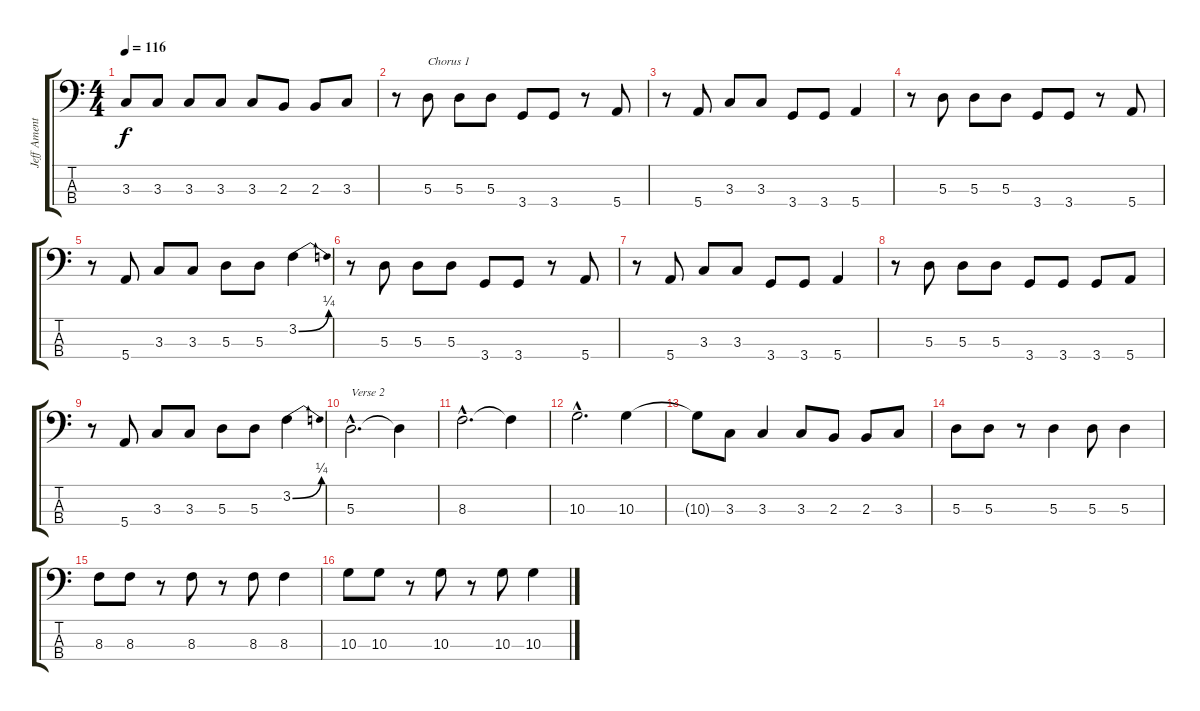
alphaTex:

\track ("Jeff Ament" "Jeff Ament") {instrument electricbasspick}
\staff {score tabs}
\tuning (G2 D2 A1 E1) {hide}
\ts (4 4)
\tempo 116
\clef f4
\ks c
3.3.8{dy f} 3.3.8 3.3.8 3.3.8 3.3.8 2.3.8 2.3.8 3.3.8 |
r.8 5.3.8{txt "Chorus 1"} 5.3.8 5.3.8 3.4.8 3.4.8 r.8 5.4.8 |
r.8 5.4.8 3.3.8 3.3.8 3.4.8 3.4.8 5.4.4 |
r.8 5.3.8 5.3.8 5.3.8 3.4.8 3.4.8 r.8 5.4.8 |
r.8 5.4.8 3.3.8 3.3.8 5.3.8 5.3.8 3.2{be (bend 0 0 60 1)}.4 |
r.8 5.3.8 5.3.8 5.3.8 3.4.8 3.4.8 r.8 5.4.8 |
r.8 5.4.8 3.3.8 3.3.8 3.4.8 3.4.8 5.4.4 |
r.8 5.3.8 5.3.8 5.3.8 3.4.8 3.4.8 3.4.8 5.4.8 |
r.8 5.4.8 3.3.8 3.3.8 5.3.8 5.3.8 3.2{be (bend 0 0 60 1)}.4 |
5.3{hac}.2{d txt "Verse 2"} 5.3{t}.4 |
8.3{hac}.2{d} 8.3{t}.4 |
10.3{hac}.2{d} 10.3.4 |
10.3{t}.8 3.3.8 3.3.4 3.3.8 2.3.8 2.3.8 3.3.8 |
5.3.8 5.3.8 r.8 5.3.4 5.3.8 5.3.4 |
8.3.8 8.3.8 r.8 8.3.8 r.8 8.3.8 8.3.4 |
10.3.8 10.3.8 r.8 10.3.8 r.8 10.3.8 10.3.4
